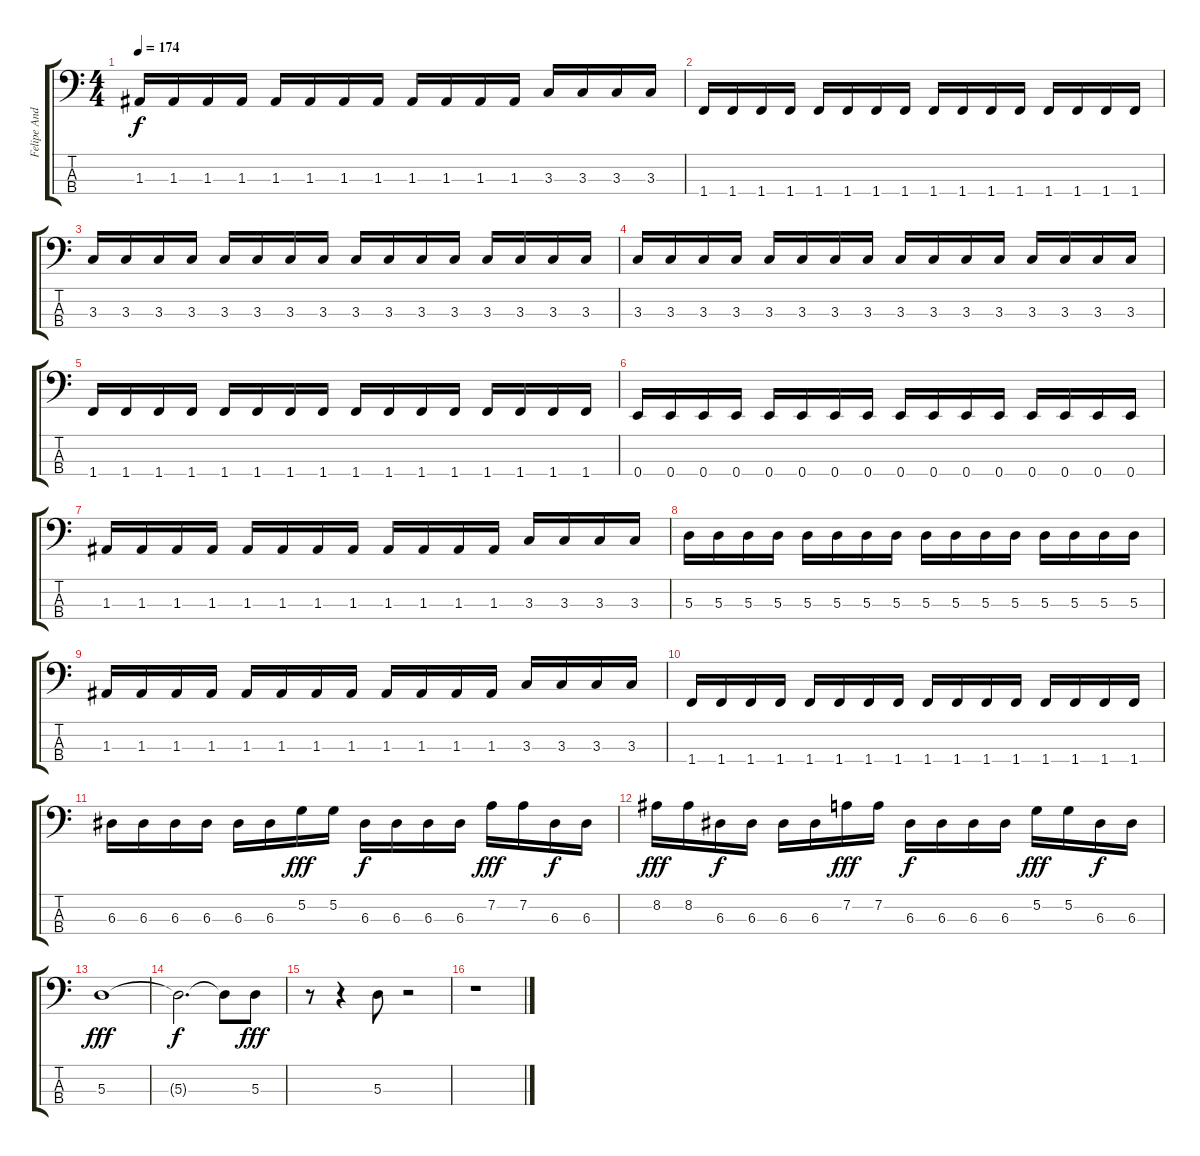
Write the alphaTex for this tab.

\track ("Felipe Andreolli" "Felipe And") {instrument electricbassfinger}
\staff {score tabs}
\tuning (G2 D2 A1 E1) {hide}
\ts (4 4)
\tempo 174
\clef f4
\ks c
1.3.16{dy f} 1.3.16 1.3.16 1.3.16 1.3.16 1.3.16 1.3.16 1.3.16 1.3.16 1.3.16 1.3.16 1.3.16 3.3.16 3.3.16 3.3.16 3.3.16 |
1.4.16 1.4.16 1.4.16 1.4.16 1.4.16 1.4.16 1.4.16 1.4.16 1.4.16 1.4.16 1.4.16 1.4.16 1.4.16 1.4.16 1.4.16 1.4.16 |
3.3.16 3.3.16 3.3.16 3.3.16 3.3.16 3.3.16 3.3.16 3.3.16 3.3.16 3.3.16 3.3.16 3.3.16 3.3.16 3.3.16 3.3.16 3.3.16 |
3.3.16 3.3.16 3.3.16 3.3.16 3.3.16 3.3.16 3.3.16 3.3.16 3.3.16 3.3.16 3.3.16 3.3.16 3.3.16 3.3.16 3.3.16 3.3.16 |
1.4.16 1.4.16 1.4.16 1.4.16 1.4.16 1.4.16 1.4.16 1.4.16 1.4.16 1.4.16 1.4.16 1.4.16 1.4.16 1.4.16 1.4.16 1.4.16 |
0.4.16 0.4.16 0.4.16 0.4.16 0.4.16 0.4.16 0.4.16 0.4.16 0.4.16 0.4.16 0.4.16 0.4.16 0.4.16 0.4.16 0.4.16 0.4.16 |
1.3.16 1.3.16 1.3.16 1.3.16 1.3.16 1.3.16 1.3.16 1.3.16 1.3.16 1.3.16 1.3.16 1.3.16 3.3.16 3.3.16 3.3.16 3.3.16 |
5.3.16 5.3.16 5.3.16 5.3.16 5.3.16 5.3.16 5.3.16 5.3.16 5.3.16 5.3.16 5.3.16 5.3.16 5.3.16 5.3.16 5.3.16 5.3.16 |
1.3.16 1.3.16 1.3.16 1.3.16 1.3.16 1.3.16 1.3.16 1.3.16 1.3.16 1.3.16 1.3.16 1.3.16 3.3.16 3.3.16 3.3.16 3.3.16 |
1.4.16 1.4.16 1.4.16 1.4.16 1.4.16 1.4.16 1.4.16 1.4.16 1.4.16 1.4.16 1.4.16 1.4.16 1.4.16 1.4.16 1.4.16 1.4.16 |
6.3.16 6.3.16 6.3.16 6.3.16 6.3.16 6.3.16 5.2.16{dy fff} 5.2.16 6.3.16{dy f} 6.3.16 6.3.16 6.3.16 7.2.16{dy fff} 7.2.16 6.3.16{dy f} 6.3.16 |
8.2.16{dy fff} 8.2.16 6.3.16{dy f} 6.3.16 6.3.16 6.3.16 7.2.16{dy fff} 7.2.16 6.3.16{dy f} 6.3.16 6.3.16 6.3.16 5.2.16{dy fff} 5.2.16 6.3.16{dy f} 6.3.16 |
5.3.1{dy fff} |
5.3{t}.2{d dy f} 5.3{t}.8 5.3.8{dy fff} |
r.8 r.4 5.3.8 r.2 |
r.1
